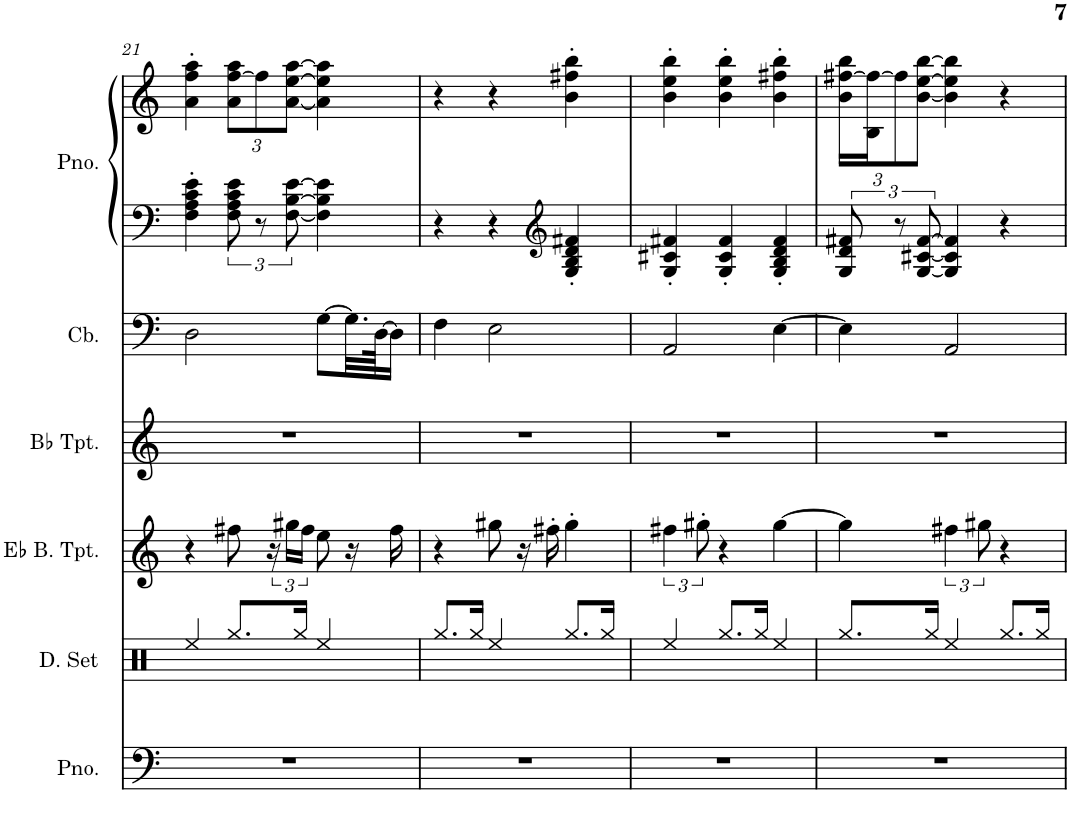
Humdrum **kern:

**kern	**kern	**kern	**kern	**kern	**kern	**kern
*part6	*part5	*part4	*part3	*part2	*part1	*part1
*staff7	*staff6	*staff5	*staff4	*staff3	*staff2	*staff1
*I"Piano	*I"Drumset	*I"Eb Bass Trumpet	*I"Bb Trumpet	*I"Contrabass	*I"Piano, Satin Doll	*
*I'Pno.	*I'D. Set	*I'Eb B. Tpt.	*I'Bb Tpt.	*I'Cb.	*I'Pno.	*
!!LO:PB:g=z
*clefF4	*clefX	*clefG2	*clefG2	*clefF4	*clefF4	*clefG2
*	*	*Trd5c9	*Trd1c2	*Trd7c12	*	*
*k[]	*k[]	*k[]	*k[]	*k[]	*k[]	*k[]
*M3/4	*M3/4	*M3/4	*M3/4	*M3/4	*M3/4	*M3/4
=21	=21	=21	=21	=21	=21	=21
2.r	4Ree/	4r	2.r	2D\	4F\' 4A\' 4c\' 4e\'	4a\' 4ff\' 4aa\'
*	*	*	*	*	*	*Xbrackettup
.	8.Rgg/L	8ff#X\	.	.	12F\ 12A\ 12c\ 12e\	12a\ [12ff\ 12aa\L
.	.	.	.	.	12r	12ff\]
.	.	24r	.	.	.	.
.	.	24gg#X\LL	.	.	[12F\ [12B\ [12e\	[12a\ [12ee\ [12aa\J
.	16Rgg/Jk	.	.	.	.	.
.	.	24ff#\JJ	.	.	.	.
.	4Ree/	8ee\	.	[8G\L	4F\] 4B\] 4e\]	4a\] 4ee\] 4aa\]
.	.	16r	.	32.G\LL]	.	.
.	.	.	.	[64D\JK	.	.
.	.	16ff#\	.	16D\JJ]	.	.
=22	=22	=22	=22	=22	=22	=22
2.r	8.Rgg/L	4r	2.r	4F\	4r	4r
.	16Rgg/Jk	.	.	.	.	.
.	4Ree/	8gg#X\	.	2E\	4r	4r
.	.	16r	.	.	.	.
.	.	16ff#X'\	.	.	.	.
*	*	*	*	*	*clefG2	*
.	8.Rgg/L	4gg#'\	.	.	4G/' 4B/' 4d/' 4f#X/'	4b\' 4ff#X\' 4bb\'
.	16Rgg/Jk	.	.	.	.	.
=23	=23	=23	=23	=23	=23	=23
2.r	4Ree/	6ff#X\	2.r	2AA/	4G/' 4c#X/' 4f#X/'	4b\' 4ee\' 4bb\'
.	.	12gg#X'\	.	.	.	.
.	8.Rgg/L	4r	.	.	4G/' 4c#/' 4f#/'	4b\' 4ee\' 4bb\'
.	16Rgg/Jk	.	.	.	.	.
.	4Ree/	[4gg#\	.	[4E\	4G/' 4B/' 4d/' 4f#/'	4b\' 4ff#X\' 4bb\'
=24	=24	=24	=24	=24	=24	=24
2.r	8.Rgg/L	4gg#\]	2.r	4E\]	12G/ 12d/ 12f#X/	24b\ [24ff#X\ 24bb\LL
.	.	.	.	.	.	24B\ 24ff#\_J
.	.	.	.	.	12r	12ff#\]
.	.	.	.	.	[12G/ [12c#X/ [12f#/	[12b\ [12ee\ [12bb\J
.	16Rgg/Jk	.	.	.	.	.
.	4Ree/	6ff#X\	.	2AA/	4G/] 4c#/] 4f#/]	4b\] 4ee\] 4bb\]
.	.	12gg#X\	.	.	.	.
.	8.Rgg/L	4r	.	.	4r	4r
.	16Rgg/Jk	.	.	.	.	.
=	=	=	=	=	=	=
*-	*-	*-	*-	*-	*-	*-
